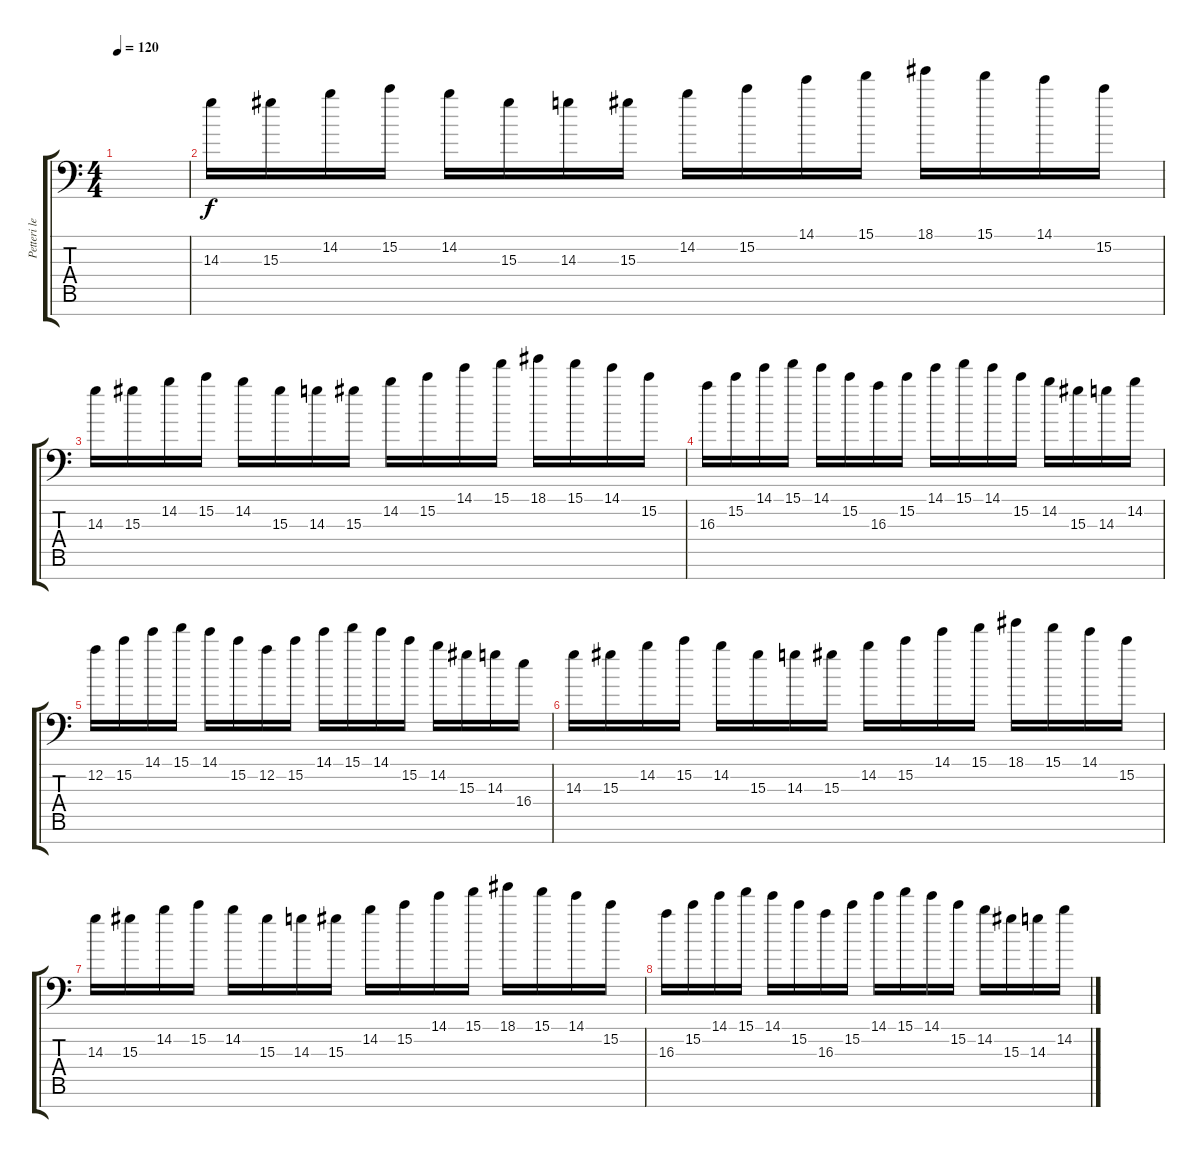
\track ("Petteri lead" "Petteri le") {instrument distortionguitar}
\staff {score tabs}
\tuning (D4 A3 F3 C3 G2 D2 G1) {hide}
\ts (4 4)
\tempo 120
\clef f4
\ks c
|
14.3.16 15.3.16 14.2.16 15.2.16 14.2.16 15.3.16 14.3.16 15.3.16 14.2.16 15.2.16 14.1.16 15.1.16 18.1.16 15.1.16 14.1.16 15.2.16 |
14.3.16 15.3.16 14.2.16 15.2.16 14.2.16 15.3.16 14.3.16 15.3.16 14.2.16 15.2.16 14.1.16 15.1.16 18.1.16 15.1.16 14.1.16 15.2.16 |
16.3.16 15.2.16 14.1.16 15.1.16 14.1.16 15.2.16 16.3.16 15.2.16 14.1.16 15.1.16 14.1.16 15.2.16 14.2.16 15.3.16 14.3.16 14.2.16 |
12.2.16 15.2.16 14.1.16 15.1.16 14.1.16 15.2.16 12.2.16 15.2.16 14.1.16 15.1.16 14.1.16 15.2.16 14.2.16 15.3.16 14.3.16 16.4.16 |
14.3.16 15.3.16 14.2.16 15.2.16 14.2.16 15.3.16 14.3.16 15.3.16 14.2.16 15.2.16 14.1.16 15.1.16 18.1.16 15.1.16 14.1.16 15.2.16 |
14.3.16 15.3.16 14.2.16 15.2.16 14.2.16 15.3.16 14.3.16 15.3.16 14.2.16 15.2.16 14.1.16 15.1.16 18.1.16 15.1.16 14.1.16 15.2.16 |
16.3.16 15.2.16 14.1.16 15.1.16 14.1.16 15.2.16 16.3.16 15.2.16 14.1.16 15.1.16 14.1.16 15.2.16 14.2.16 15.3.16 14.3.16 14.2.16
